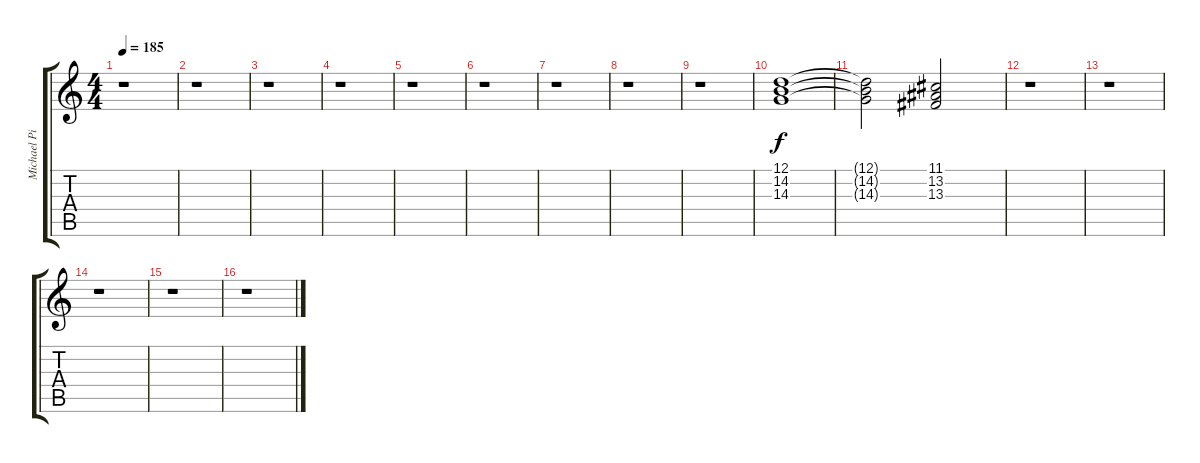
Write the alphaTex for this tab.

\track ("Michael Pinnella " "Michael Pi") {instrument stringensemble1}
\staff {score tabs}
\tuning (D4 A3 F3 C3 G2 D2) {hide}
\ts (4 4)
\tempo 185
\clef g2
\ks c
r.1{dy f} |
r.1 |
r.1 |
r.1 |
r.1 |
r.1 |
r.1 |
r.1 |
r.1 |
(12.1 14.2 14.3).1 |
(12.1{t} 14.2{t} 14.3{t}).2 (11.1 13.2 13.3).2 |
r.1 |
r.1 |
r.1 |
r.1 |
r.1
